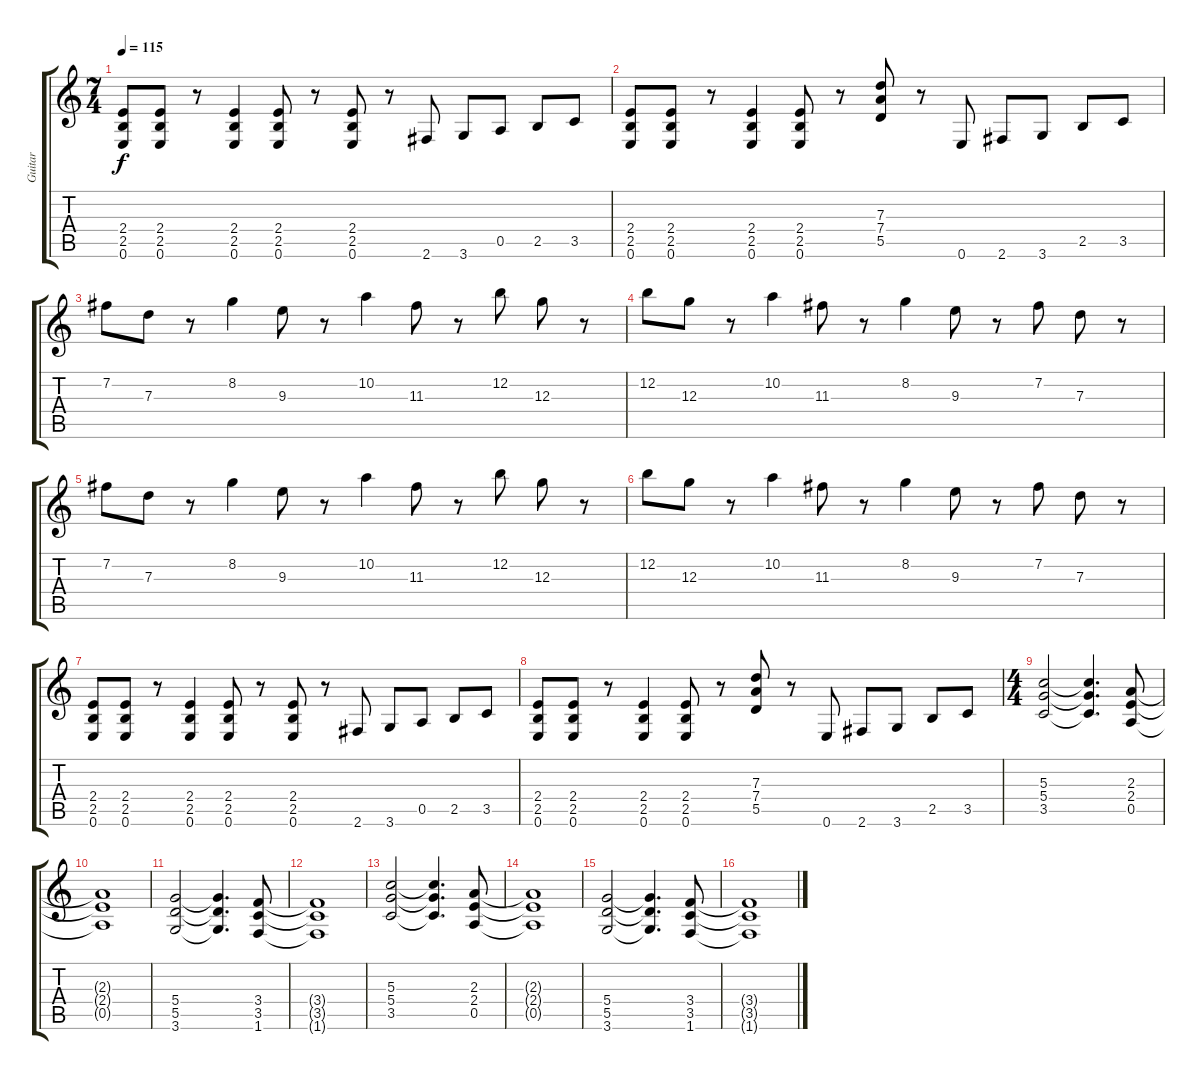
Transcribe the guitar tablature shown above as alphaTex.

\track ("Guitar" "Guitar") {instrument overdrivenguitar}
\staff {score tabs}
\tuning (E4 B3 G3 D3 A2 E2) {hide}
\ts (7 4)
\tempo 115
\clef g2
\ks c
(2.4 2.5 0.6).8{dy f} (2.4 2.5 0.6).8 r.8 (2.4 2.5 0.6).4 (2.4 2.5 0.6).8 r.8 (2.4 2.5 0.6).8 r.8 2.6.8 3.6.8 0.5.8 2.5.8 3.5.8 |
(2.4 2.5 0.6).8 (2.4 2.5 0.6).8 r.8 (2.4 2.5 0.6).4 (2.4 2.5 0.6).8 r.8 (7.3 7.4 5.5).8 r.8 0.6.8 2.6.8 3.6.8 2.5.8 3.5.8 |
7.2.8 7.3.8 r.8 8.2.4 9.3.8 r.8 10.2.4 11.3.8 r.8 12.2.8 12.3.8 r.8 |
12.2.8 12.3.8 r.8 10.2.4 11.3.8 r.8 8.2.4 9.3.8 r.8 7.2.8 7.3.8 r.8 |
7.2.8 7.3.8 r.8 8.2.4 9.3.8 r.8 10.2.4 11.3.8 r.8 12.2.8 12.3.8 r.8 |
12.2.8 12.3.8 r.8 10.2.4 11.3.8 r.8 8.2.4 9.3.8 r.8 7.2.8 7.3.8 r.8 |
(2.4 2.5 0.6).8 (2.4 2.5 0.6).8 r.8 (2.4 2.5 0.6).4 (2.4 2.5 0.6).8 r.8 (2.4 2.5 0.6).8 r.8 2.6.8 3.6.8 0.5.8 2.5.8 3.5.8 |
(2.4 2.5 0.6).8 (2.4 2.5 0.6).8 r.8 (2.4 2.5 0.6).4 (2.4 2.5 0.6).8 r.8 (7.3 7.4 5.5).8 r.8 0.6.8 2.6.8 3.6.8 2.5.8 3.5.8 |
\ts (4 4)
(5.3 5.4 3.5).2 (5.3{t} 5.4{t} 3.5{t}).4{d} (2.3 2.4 0.5).8 |
(2.3{t} 2.4{t} 0.5{t}).1 |
(5.4 5.5 3.6).2 (5.4{t} 5.5{t} 3.6{t}).4{d} (3.4 3.5 1.6).8 |
(3.4{t} 3.5{t} 1.6{t}).1 |
(5.3 5.4 3.5).2 (5.3{t} 5.4{t} 3.5{t}).4{d} (2.3 2.4 0.5).8 |
(2.3{t} 2.4{t} 0.5{t}).1 |
(5.4 5.5 3.6).2 (5.4{t} 5.5{t} 3.6{t}).4{d} (3.4 3.5 1.6).8 |
(3.4{t} 3.5{t} 1.6{t}).1
